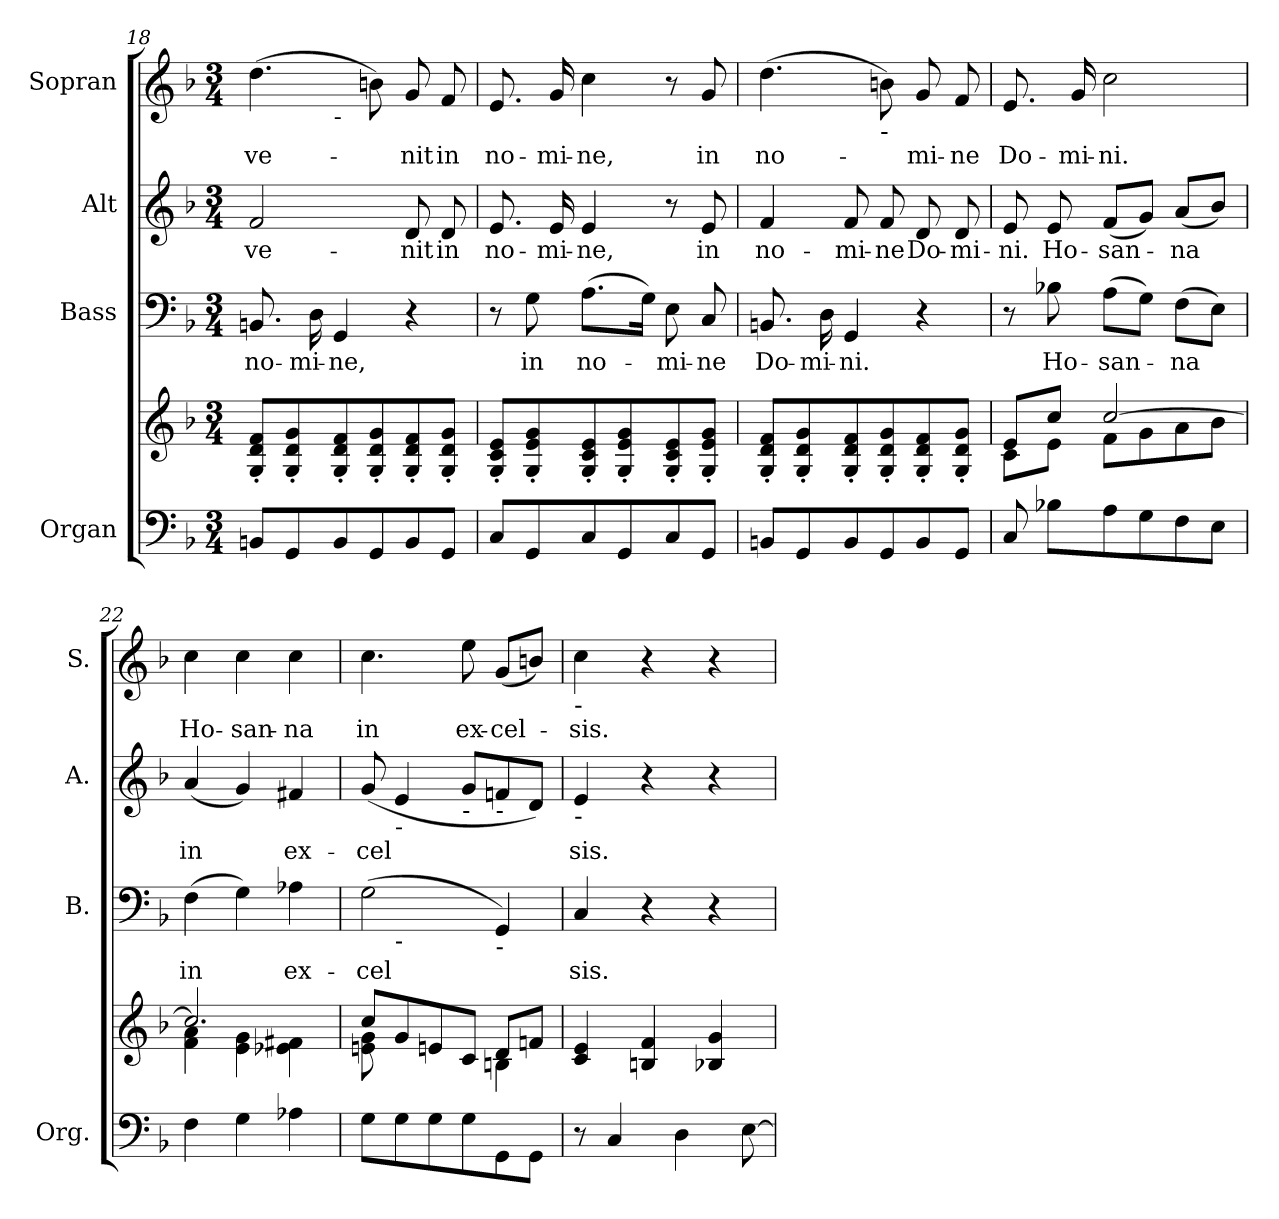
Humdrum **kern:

**kern	**kern	**kern	**text	**kern	**text	**kern	**text
*part4	*part4	*part3	*part3	*part2	*part2	*part1	*part1
*staff5	*staff4	*staff3	*staff3	*staff2	*staff2	*staff1	*staff1
*I"Organ	*	*I"Bass	*	*I"Alt	*	*I"Sopran	*
*I'Org.	*	*I'B.	*	*I'A.	*	*I'S.	*
*clefF4	*clefG2	*clefF4	*	*clefG2	*	*clefG2	*
*k[b-]	*k[b-]	*k[b-]	*	*k[b-]	*	*k[b-]	*
*F:	*F:	*F:	*	*F:	*	*F:	*
*M3/4	*M3/4	*M3/4	*	*M3/4	*	*M3/4	*
=18	=18	=18	=18	=18	=18	=18	=18
!	!	!	!LO:LY:b:color=#000000	!	!	!	!
!	!	!	!	!	!LO:LY:b:color=#000000	!	!
!	!	!	!	!	!	!	!LO:LY:b:color=#000000
*	*	*	*	*	*	*^	*
8BBni/L	8Gi/' 8di' 8fi'L	8.BBni/	no-	2fi/	ve-	(4.ddi\	4ryy	ve-
8GGi/	8Gi/' 8di' 8gi'	.	.	.	.	.	.	.
!	!	!	!LO:LY:b:color=#000000	!	!	!	!	!
.	.	16Di\	-mi-	.	.	.	.	.
!	!	!	!	!	!	!	!LO:TX:b:t=-	!
!	!	!	!LO:LY:b:color=#000000	!	!	!	!	!
8BBi/	8Gi/' 8di' 8fi'	4GGi/	-ne,	.	.	.	2ryy	.
8GGi/	8Gi/' 8di' 8gi'	.	.	.	.	8bni\)	.	.
!	!	!	!	!	!LO:LY:b:color=#000000	!	!	!
!	!	!	!	!	!	!	!	!LO:LY:b:color=#000000
8BBi/	8Gi/' 8di' 8fi'	4r	.	8di/	-nit	8gi/	.	-nit
!	!	!	!	!	!LO:LY:b:color=#000000	!	!	!
!	!	!	!	!	!	!	!	!LO:LY:b:color=#000000
8GGi/J	8Gi/' 8di' 8gi'J	.	.	8di/	in	8fi/	.	in
*	*	*	*	*	*	*v	*v	*
!!LO:LB:g=z
=19	=19	=19	=19	=19	=19	=19	=19
*	*	*	*	*	*	*^	*
!	!	!	!	!	!LO:LY:b:color=#000000	!	!	!
*	*	*	*	*	*	*v	*v	*
*	*	*	*	*	*	*^	*
!	!	!	!	!	!	!	!	!LO:LY:b:color=#000000
*	*	*	*	*	*	*v	*v	*
8Ci/L	8Gi/' 8ci' 8ei'L	8r	.	8.ei/	no-	8.ei/	no-
!	!	!	!LO:LY:b:color=#000000	!	!	!	!
8GGi/	8Gi/' 8ei' 8gi'	8Gi\	in	.	.	.	.
!	!	!	!	!	!LO:LY:b:color=#000000	!	!
!	!	!	!	!	!	!	!LO:LY:b:color=#000000
.	.	.	.	16ei/	-mi-	16gi/	-mi-
!	!	!	!LO:LY:b:color=#000000	!	!	!	!
!	!	!	!	!	!LO:LY:b:color=#000000	!	!
!	!	!	!	!	!	!	!LO:LY:b:color=#000000
8Ci/	8Gi/' 8ci' 8ei'	(8.Ai\L	no-	4ei/	-ne,	4cci\	-ne,
8GGi/	8Gi/' 8ei' 8gi'	.	.	.	.	.	.
.	.	16Gi\Jk)	.	.	.	.	.
!	!	!	!LO:LY:b:color=#000000	!	!	!	!
8Ci/	8Gi/' 8ci' 8ei'	8Ei\	-mi-	8r	.	8r	.
!	!	!	!LO:LY:b:color=#000000	!	!	!	!
!	!	!	!	!	!LO:LY:b:color=#000000	!	!
!	!	!	!	!	!	!	!LO:LY:b:color=#000000
8GGi/J	8Gi/' 8ei' 8gi'J	8Ci/	-ne	8ei/	in	8gi/	in
=20	=20	=20	=20	=20	=20	=20	=20
!	!	!	!LO:LY:b:color=#000000	!	!	!	!
!	!	!	!	!	!LO:LY:b:color=#000000	!	!
!	!	!	!	!	!	!	!LO:LY:b:color=#000000
8BBni/L	8Gi/' 8di' 8fi'L	8.BBni/	Do-	4fi/	no-	(4.ddi\	no-
8GGi/	8Gi/' 8di' 8gi'	.	.	.	.	.	.
!	!	!	!LO:LY:b:color=#000000	!	!	!	!
.	.	16Di\	-mi-	.	.	.	.
!	!	!	!LO:LY:b:color=#000000	!	!	!	!
!	!	!	!	!	!LO:LY:b:color=#000000	!	!
8BBi/	8Gi/' 8di' 8fi'	4GGi/	-ni.	8fi/	-mi-	.	.
!	!	!	!	!	!	!LO:TX:b:t=-	!
!	!	!	!	!	!LO:LY:b:color=#000000	!	!
8GGi/	8Gi/' 8di' 8gi'	.	.	8fi/	-ne	8bni\)	.
!	!	!	!	!	!LO:LY:b:color=#000000	!	!
!	!	!	!	!	!	!	!LO:LY:b:color=#000000
8BBi/	8Gi/' 8di' 8fi'	4r	.	8di/	Do-	8gi/	-mi-
!	!	!	!	!	!LO:LY:b:color=#000000	!	!
!	!	!	!	!	!	!	!LO:LY:b:color=#000000
8GGi/J	8Gi/' 8di' 8gi'J	.	.	8di/	-mi-	8fi/	-ne
=21	=21	=21	=21	=21	=21	=21	=21
*	*^	*	*	*	*	*	*
!	!	!	!	!	!	!LO:LY:b:color=#000000	!	!
!	!	!	!	!	!	!	!	!LO:LY:b:color=#000000
8Ci/	8ei/L	8ci\L	8r	.	8ei/	-ni.	8.ei/	Do-
!	!	!	!	!LO:LY:b:color=#000000	!	!	!	!
!	!	!	!	!	!	!LO:LY:b:color=#000000	!	!
8B-Xi\L	8cci/J	8ei\J	8B-Xi\	Ho-	8ei/	Ho-	.	.
!	!	!	!	!	!	!	!	!LO:LY:b:color=#000000
.	.	.	.	.	.	.	16gi/	-mi-
!	!	!	!	!LO:LY:b:color=#000000	!	!	!	!
!	!	!	!	!	!	!LO:LY:b:color=#000000	!	!
!	!	!	!	!	!	!	!	!LO:LY:b:color=#000000
8Ai\	[>2cci/	8fi\L	(8Ai\L	-san-	(8fi/L	-san-	2cci\	-ni.
8Gi\	.	8gi\	8Gi\J)	.	8gi/J)	.	.	.
!	!	!	!	!LO:LY:b:color=#000000	!	!	!	!
!	!	!	!	!	!	!LO:LY:b:color=#000000	!	!
8Fi\	.	8ai\	(8Fi\L	-na	(8ai/L	-na	.	.
8Ei\J	.	8b-i\J	8Ei\J)	.	8b-i/J)	.	.	.
=22	=22	=22	=22	=22	=22	=22	=22	=22
!	!	!	!	!LO:LY:b:color=#000000	!	!	!	!
!	!	!	!	!	!	!LO:LY:b:color=#000000	!	!
!	!	!	!	!	!	!	!	!LO:LY:b:color=#000000
4Fi\	2.cci/]	4fi\ 4ai	(4Fi\	in	(4ai/	in	4cci\	Ho-
!	!	!	!	!	!	!	!	!LO:LY:b:color=#000000
4Gi\	.	4ei\ 4gi	4Gi\)	.	4gi/)	.	4cci\	-san-
!	!	!	!	!LO:LY:b:color=#000000	!	!	!	!
!	!	!	!	!	!	!LO:LY:b:color=#000000	!	!
!	!	!	!	!	!	!	!	!LO:LY:b:color=#000000
4A-Xi\	.	4e-Xi\ 4f#Xi	4A-Xi\	ex-	4f#Xi/	ex-	4cci\	-na
=23	=23	=23	=23	=23	=23	=23	=23	=23
!	!	!	!	!LO:LY:b:color=#000000	!	!	!	!
!	!	!	!	!	!	!LO:LY:b:color=#000000	!	!
!	!	!	!	!	!	!	!	!LO:LY:b:color=#000000
*	*	*	*^	*	*	*	*	*
8Gi\L	8cci/L	8eni\ 8gi	(2Gi\	8ryy	-cel	(8gi/	-cel	4.cci\	in
!	!	!	!	!	!	!LO:TX:b:t=-	!	!	!
!	!	!	!	!LO:TX:b:t=-	!	!	!	!	!
8Gi\	8gi/	4.ryy	.	2ryy	.	4ei/	.	.	.
8Gi\	8eni/	.	.	.	.	.	.	.	.
!	!	!	!	!	!	!LO:TX:b:t=-	!	!	!
!	!	!	!	!	!	!	!	!	!LO:LY:b:color=#000000
8Gi\	8ci/J	.	.	.	.	8gi/L	.	8eei\	ex-
!	!	!	!	!	!	!LO:TX:b:t=-	!	!	!
!	!	!	!LO:TX:b:t=-	!	!	!	!	!	!
!	!	!	!	!	!	!	!	!	!LO:LY:b:color=#000000
8GGi\	8di/L	4Bni\	4GGi/)	.	.	8fni/	.	(8gi/L	-cel-
8GGi\J	8fni/J	.	.	8ryy	.	8di/J)	.	8bni/J)	.
*	*v	*v	*	*	*	*	*	*	*
*	*	*v	*v	*	*	*	*	*
!!LO:PB:g=z
=24	=24	=24	=24	=24	=24	=24	=24
*	*	*^	*	*	*	*	*
!	!	!	!	!LO:LY:b:color=#000000	!	!	!	!
*	*	*v	*v	*	*	*	*	*
*	*	*^	*	*	*	*	*
!	!	!	!	!	!	!LO:LY:b:color=#000000	!	!
*	*	*v	*v	*	*	*	*	*
*	*	*^	*	*	*	*	*
!	!	!	!	!	!	!	!LO:TX:b:t=-	!
!	!	!	!	!	!LO:TX:b:t=-	!	!	!
!	!	!LO:TX:b:t=-	!	!	!	!	!	!
!	!	!	!	!	!	!	!	!LO:LY:b:color=#000000
*	*	*v	*v	*	*	*	*	*
8r	4ci/ 4ei	4Ci/	sis.	4ei/	sis.	4cci\	-sis.
4Ci/	.	.	.	.	.	.	.
.	4Bni/ 4fi	4r	.	4r	.	4r	.
4Di\	.	.	.	.	.	.	.
.	4B-Xi/ 4gi	4r	.	4r	.	4r	.
[>8Ei\	.	.	.	.	.	.	.
=	=	=	=	=	=	=	=
*-	*-	*-	*-	*-	*-	*-	*-
